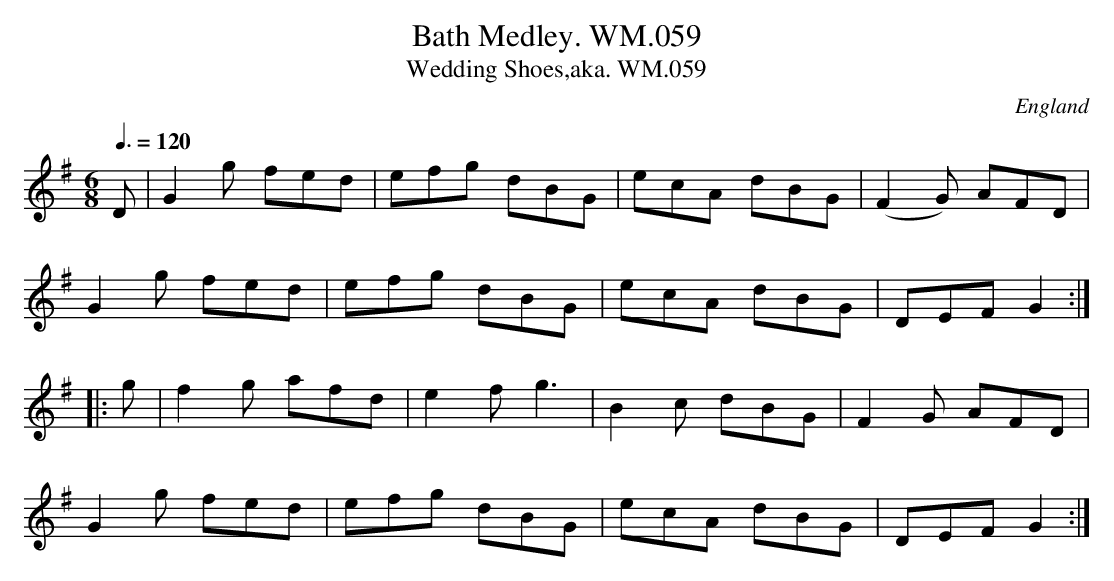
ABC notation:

X:1
T:Bath Medley. WM.059
T:Wedding Shoes,aka. WM.059
L:1/8
M:6/8
O:England
Q:3/8=120
K:G
D|G2g fed|efg dBG|ecA dBG|(F2G) AFD|!
G2g fed|efg dBG|ecA dBG|DEFG2:|!
|:g|f2g afd|e2fg3|B2c dBG|F2G AFD|!
G2g fed|efg dBG|ecA dBG|DEF G2:|
